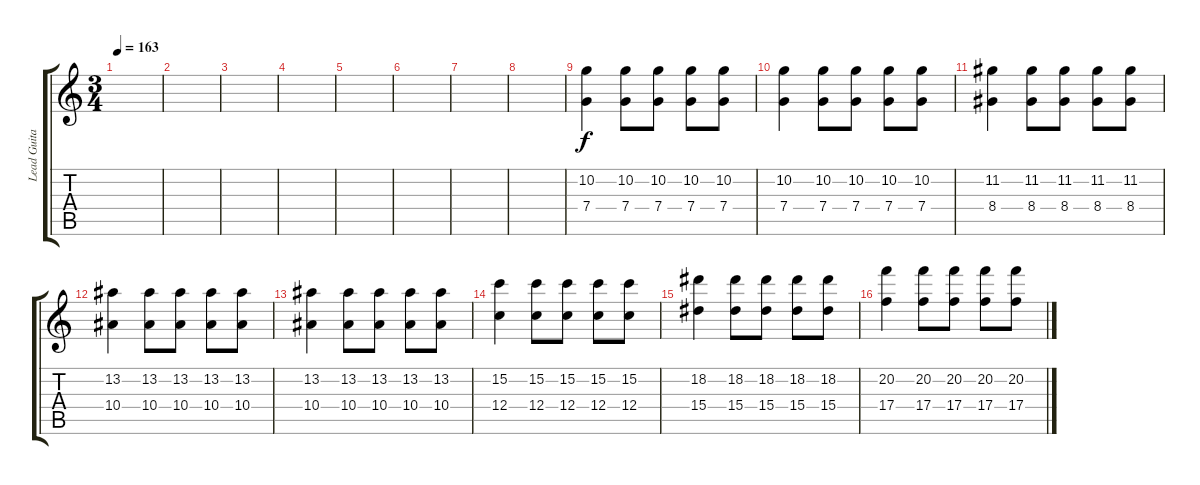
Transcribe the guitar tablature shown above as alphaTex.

\track ("Lead Guitar" "Lead Guita") {instrument distortionguitar}
\staff {score tabs}
\tuning (D4 A3 F3 C3 G2 C2) {hide}
\ts (3 4)
\tempo 163
\clef g2
\ks c
|
|
|
|
|
|
|
|
(10.2 7.4).4 (10.2 7.4).8 (10.2 7.4).8 (10.2 7.4).8 (10.2 7.4).8 |
(10.2 7.4).4 (10.2 7.4).8 (10.2 7.4).8 (10.2 7.4).8 (10.2 7.4).8 |
(11.2 8.4).4 (11.2 8.4).8 (11.2 8.4).8 (11.2 8.4).8 (11.2 8.4).8 |
(13.2 10.4).4 (13.2 10.4).8 (13.2 10.4).8 (13.2 10.4).8 (13.2 10.4).8 |
(13.2 10.4).4 (13.2 10.4).8 (13.2 10.4).8 (13.2 10.4).8 (13.2 10.4).8 |
(15.2 12.4).4 (15.2 12.4).8 (15.2 12.4).8 (15.2 12.4).8 (15.2 12.4).8 |
(18.2 15.4).4 (18.2 15.4).8 (18.2 15.4).8 (18.2 15.4).8 (18.2 15.4).8 |
(20.2 17.4).4 (20.2 17.4).8 (20.2 17.4).8 (20.2 17.4).8 (20.2 17.4).8
